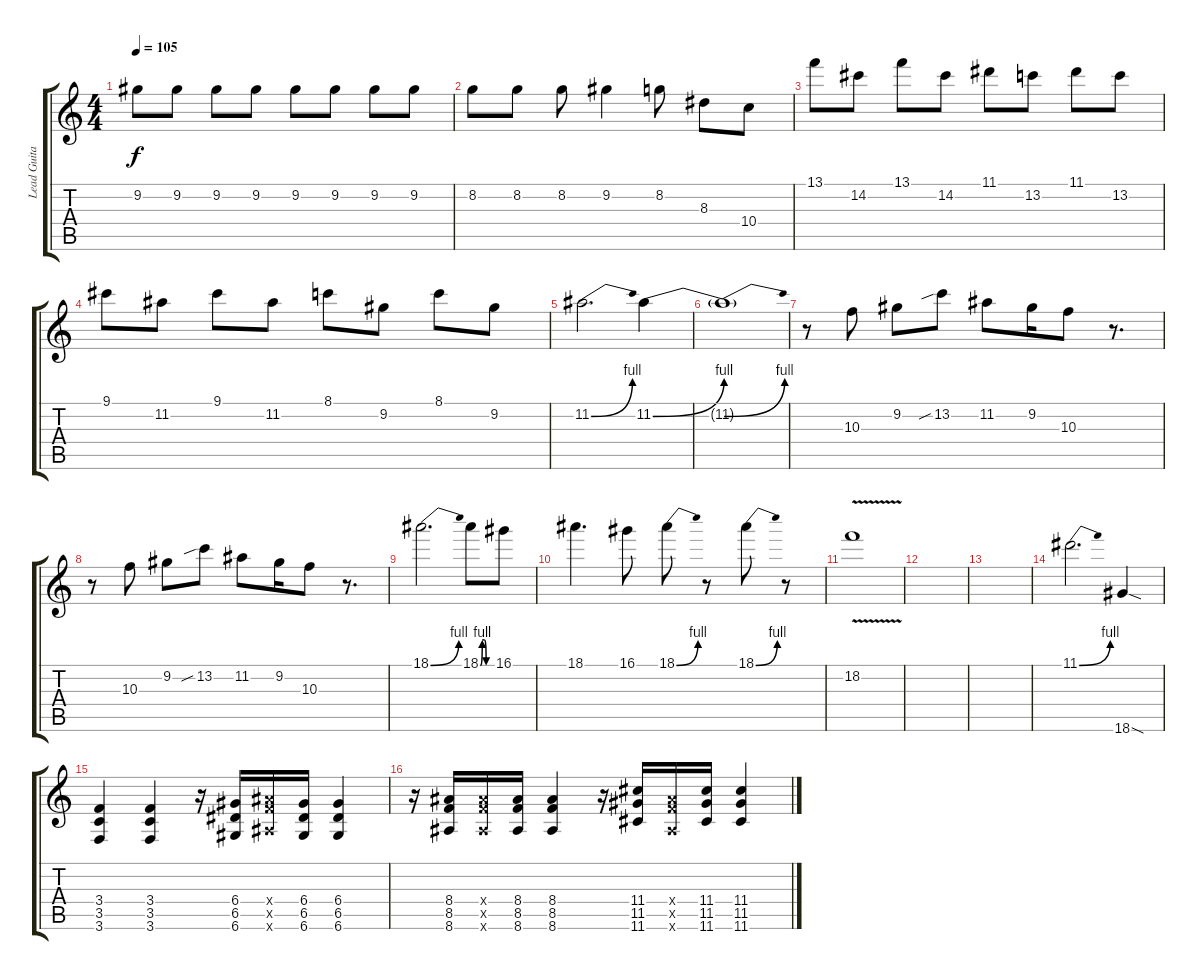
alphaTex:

\track ("Lead Guitar" "Lead Guita") {instrument overdrivenguitar}
\staff {score tabs}
\tuning (E4 B3 G3 D3 A2 D2) {hide}
\ts (4 4)
\tempo 105
\clef g2
\ks c
9.2.8{dy f} 9.2.8 9.2.8 9.2.8 9.2.8 9.2.8 9.2.8 9.2.8 |
8.2.8 8.2.8 8.2.8 9.2.4 8.2.8 8.3.8 10.4.8 |
13.1.8 14.2.8 13.1.8 14.2.8 11.1.8 13.2.8 11.1.8 13.2.8 |
9.1.8 11.2.8 9.1.8 11.2.8 8.1.8 9.2.8 8.1.8 9.2.8 |
11.2{be (bend 0 0 60 4)}.2{d} 11.2{be (bend 0 0 60 4)}.4 |
11.2{be (bend 0 0 60 4) t}.1 |
r.8 10.3.8 9.2.8 13.2{sib}.8 11.2.8 9.2.16 10.3.8 r.8{d} |
r.8 10.3.8 9.2.8 13.2{sib}.8 11.2.8 9.2.16 10.3.8 r.8{d} |
18.1{be (bend 0 0 60 4)}.2{d} 18.1{be (custom 0 0 10 4 20 4 30 0 60 0)}.8 16.1.8 |
18.1.4{d} 16.1.8 18.1{be (bend 0 0 60 4)}.8 r.8 18.1{be (bend 0 0 60 4)}.8 r.8 |
18.2{v}.1 |
|
|
11.1{be (bend 0 0 60 4)}.2{d} 18.6{sod}.4 |
(3.4 3.5 3.6).4 (3.4 3.5 3.6).4 r.16 (6.4 6.5 6.6).16 (8.4{x} 8.5{x} 8.6{x}).16 (6.4 6.5 6.6).16 (6.4 6.5 6.6).4 |
r.16 (8.4 8.5 8.6).16 (8.4{x} 8.5{x} 8.6{x}).16 (8.4 8.5 8.6).16 (8.4 8.5 8.6).4 r.16 (11.4 11.5 11.6).16 (8.4{x} 8.5{x} 8.6{x}).16 (11.4 11.5 11.6).16 (11.4 11.5 11.6).4
